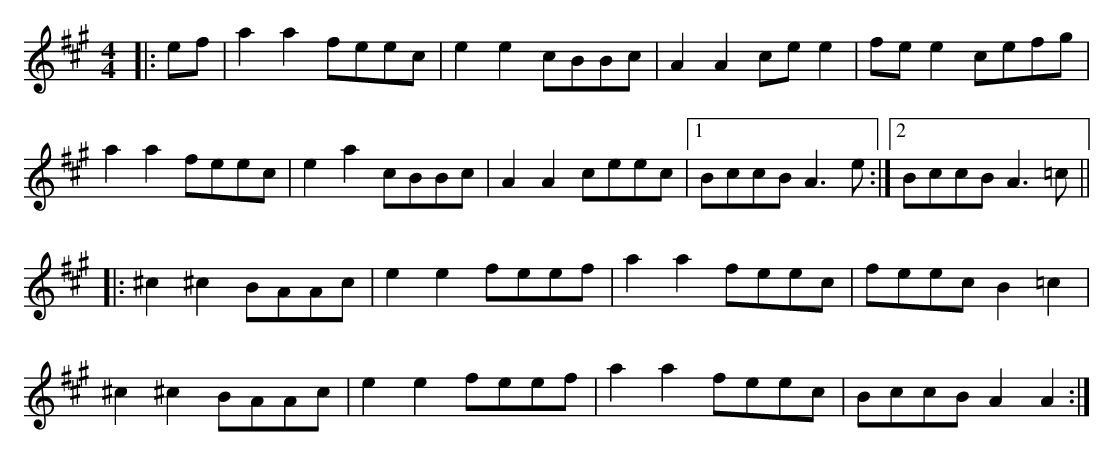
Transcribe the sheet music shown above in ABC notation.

X:1
M:4/4
K:A
|:ef|a2 a2 feec|e2 e2 cBBc|A2 A2 ce e2|fe e2 cefg|
a2 a2 feec|e2 a2 cBBc|A2 A2 ceec|1 BccB A3e:|2 BccB A3=c||
|:^c2 ^c2 BAAc|e2 e2 feef|a2 a2 feec|feec B2 =c2|
^c2 ^c2 BAAc|e2 e2 feef|a2 a2 feec|BccB A2 A2:|
